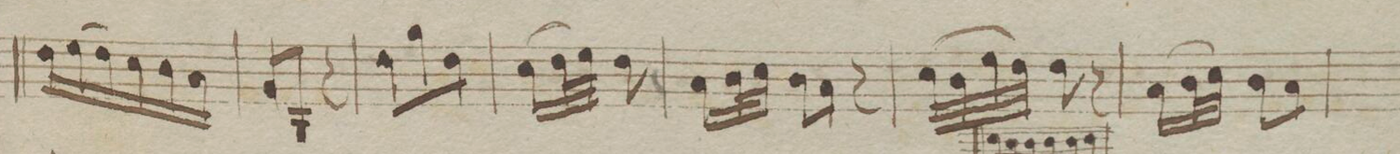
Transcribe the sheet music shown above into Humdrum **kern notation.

**kern	**dynam
*I"Violio 1mo	*
*clefG2	*
*k[b-e-]	*
*M3/8	*
16dd\LL)	.
(16ee-\	.
16dd\)	.
16cc\	.
16b-\	.
16a\JJ	.
=84	=84
8g/L	.
8G/J	.
8r	.
=85	=85
8dd\L	.
8gg\	.
8dd\J	.
=86	=86
(16cc\LL	.
32dd\L	.
32ee-\JJJ)	.
8dd\	.
8ryy	.
=87	=87
16a\LL	.
32b-\L	.
32cc\JJJ	.
8b-\L	.
8a\J	.
=88	=88
(32cc\LLL	.
32b-\	.
32ee-\	.
32dd\JJJ)	.
8dd\	.
8r	.
=89	=89
(16a\LL	.
32b-\L	.
32cc\JJJ)	.
8b-\L	.
8a\J	.
=90	=90
*-	*-
